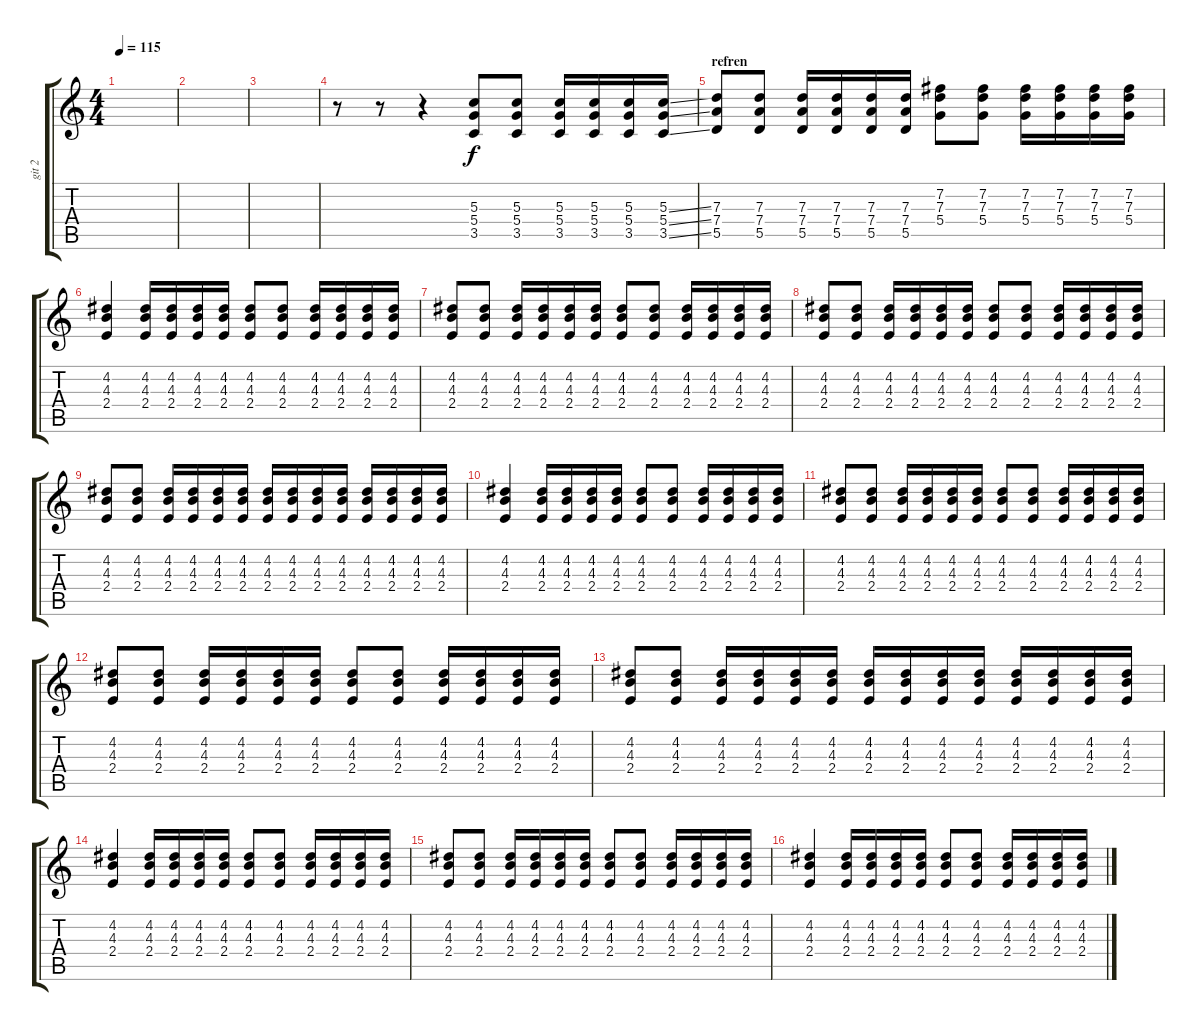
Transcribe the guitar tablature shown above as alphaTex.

\track ("git 2" "git 2") {instrument electricguitarclean}
\staff {score tabs}
\tuning (E4 B3 G3 D3 A2 D2) {hide}
\ts (4 4)
\tempo 115
\clef g2
\ks c
|
|
|
r.8 r.8 r.4 (5.3 5.4 3.5).8 (5.3 5.4 3.5).8 (5.3 5.4 3.5).16 (5.3 5.4 3.5).16 (5.3 5.4 3.5).16 (5.3{ss} 5.4{ss} 3.5{ss}).16 |
\section ("" "refren")
(7.3 7.4 5.5).8 (7.3 7.4 5.5).8 (7.3 7.4 5.5).16 (7.3 7.4 5.5).16 (7.3 7.4 5.5).16 (7.3 7.4 5.5).16 (7.2 7.3 5.4).8 (7.2 7.3 5.4).8 (7.2 7.3 5.4).16 (7.2 7.3 5.4).16 (7.2 7.3 5.4).16 (7.2 7.3 5.4).16 |
(4.2 4.3 2.4).4 (4.2 4.3 2.4).16 (4.2 4.3 2.4).16 (4.2 4.3 2.4).16 (4.2 4.3 2.4).16 (4.2 4.3 2.4).8 (4.2 4.3 2.4).8 (4.2 4.3 2.4).16 (4.2 4.3 2.4).16 (4.2 4.3 2.4).16 (4.2 4.3 2.4).16 |
(4.2 4.3 2.4).8 (4.2 4.3 2.4).8 (4.2 4.3 2.4).16 (4.2 4.3 2.4).16 (4.2 4.3 2.4).16 (4.2 4.3 2.4).16 (4.2 4.3 2.4).8 (4.2 4.3 2.4).8 (4.2 4.3 2.4).16 (4.2 4.3 2.4).16 (4.2 4.3 2.4).16 (4.2 4.3 2.4).16 |
(4.2 4.3 2.4).8 (4.2 4.3 2.4).8 (4.2 4.3 2.4).16 (4.2 4.3 2.4).16 (4.2 4.3 2.4).16 (4.2 4.3 2.4).16 (4.2 4.3 2.4).8 (4.2 4.3 2.4).8 (4.2 4.3 2.4).16 (4.2 4.3 2.4).16 (4.2 4.3 2.4).16 (4.2 4.3 2.4).16 |
(4.2 4.3 2.4).8 (4.2 4.3 2.4).8 (4.2 4.3 2.4).16 (4.2 4.3 2.4).16 (4.2 4.3 2.4).16 (4.2 4.3 2.4).16 (4.2 4.3 2.4).16 (4.2 4.3 2.4).16 (4.2 4.3 2.4).16 (4.2 4.3 2.4).16 (4.2 4.3 2.4).16 (4.2 4.3 2.4).16 (4.2 4.3 2.4).16 (4.2 4.3 2.4).16 |
(4.2 4.3 2.4).4 (4.2 4.3 2.4).16 (4.2 4.3 2.4).16 (4.2 4.3 2.4).16 (4.2 4.3 2.4).16 (4.2 4.3 2.4).8 (4.2 4.3 2.4).8 (4.2 4.3 2.4).16 (4.2 4.3 2.4).16 (4.2 4.3 2.4).16 (4.2 4.3 2.4).16 |
(4.2 4.3 2.4).8 (4.2 4.3 2.4).8 (4.2 4.3 2.4).16 (4.2 4.3 2.4).16 (4.2 4.3 2.4).16 (4.2 4.3 2.4).16 (4.2 4.3 2.4).8 (4.2 4.3 2.4).8 (4.2 4.3 2.4).16 (4.2 4.3 2.4).16 (4.2 4.3 2.4).16 (4.2 4.3 2.4).16 |
(4.2 4.3 2.4).8 (4.2 4.3 2.4).8 (4.2 4.3 2.4).16 (4.2 4.3 2.4).16 (4.2 4.3 2.4).16 (4.2 4.3 2.4).16 (4.2 4.3 2.4).8 (4.2 4.3 2.4).8 (4.2 4.3 2.4).16 (4.2 4.3 2.4).16 (4.2 4.3 2.4).16 (4.2 4.3 2.4).16 |
(4.2 4.3 2.4).8 (4.2 4.3 2.4).8 (4.2 4.3 2.4).16 (4.2 4.3 2.4).16 (4.2 4.3 2.4).16 (4.2 4.3 2.4).16 (4.2 4.3 2.4).16 (4.2 4.3 2.4).16 (4.2 4.3 2.4).16 (4.2 4.3 2.4).16 (4.2 4.3 2.4).16 (4.2 4.3 2.4).16 (4.2 4.3 2.4).16 (4.2 4.3 2.4).16 |
(4.2 4.3 2.4).4 (4.2 4.3 2.4).16 (4.2 4.3 2.4).16 (4.2 4.3 2.4).16 (4.2 4.3 2.4).16 (4.2 4.3 2.4).8 (4.2 4.3 2.4).8 (4.2 4.3 2.4).16 (4.2 4.3 2.4).16 (4.2 4.3 2.4).16 (4.2 4.3 2.4).16 |
(4.2 4.3 2.4).8 (4.2 4.3 2.4).8 (4.2 4.3 2.4).16 (4.2 4.3 2.4).16 (4.2 4.3 2.4).16 (4.2 4.3 2.4).16 (4.2 4.3 2.4).8 (4.2 4.3 2.4).8 (4.2 4.3 2.4).16 (4.2 4.3 2.4).16 (4.2 4.3 2.4).16 (4.2 4.3 2.4).16 |
(4.2 4.3 2.4).4 (4.2 4.3 2.4).16 (4.2 4.3 2.4).16 (4.2 4.3 2.4).16 (4.2 4.3 2.4).16 (4.2 4.3 2.4).8 (4.2 4.3 2.4).8 (4.2 4.3 2.4).16 (4.2 4.3 2.4).16 (4.2 4.3 2.4).16 (4.2 4.3 2.4).16
